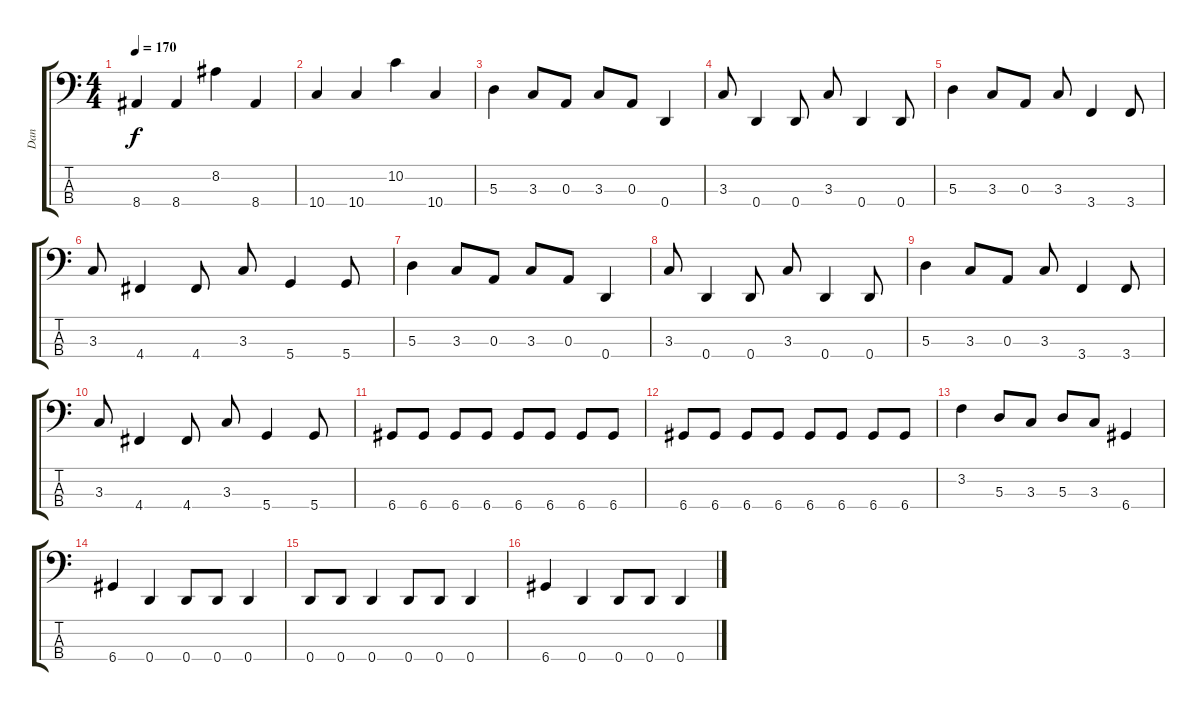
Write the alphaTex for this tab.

\track ("Dan" "Dan") {instrument electricbasspick}
\staff {score tabs}
\tuning (G2 D2 A1 D1) {hide}
\ts (4 4)
\tempo 170
\clef f4
\ks c
8.4.4{dy f} 8.4.4 8.2.4 8.4.4 |
10.4.4 10.4.4 10.2.4 10.4.4 |
5.3.4 3.3.8 0.3.8 3.3.8 0.3.8 0.4.4 |
3.3.8 0.4.4 0.4.8 3.3.8 0.4.4 0.4.8 |
5.3.4 3.3.8 0.3.8 3.3.8 3.4.4 3.4.8 |
3.3.8 4.4.4 4.4.8 3.3.8 5.4.4 5.4.8 |
5.3.4 3.3.8 0.3.8 3.3.8 0.3.8 0.4.4 |
3.3.8 0.4.4 0.4.8 3.3.8 0.4.4 0.4.8 |
5.3.4 3.3.8 0.3.8 3.3.8 3.4.4 3.4.8 |
3.3.8 4.4.4 4.4.8 3.3.8 5.4.4 5.4.8 |
6.4.8 6.4.8 6.4.8 6.4.8 6.4.8 6.4.8 6.4.8 6.4.8 |
6.4.8 6.4.8 6.4.8 6.4.8 6.4.8 6.4.8 6.4.8 6.4.8 |
3.2.4 5.3.8 3.3.8 5.3.8 3.3.8 6.4.4 |
6.4.4 0.4.4 0.4.8 0.4.8 0.4.4 |
0.4.8 0.4.8 0.4.4 0.4.8 0.4.8 0.4.4 |
6.4.4 0.4.4 0.4.8 0.4.8 0.4.4
